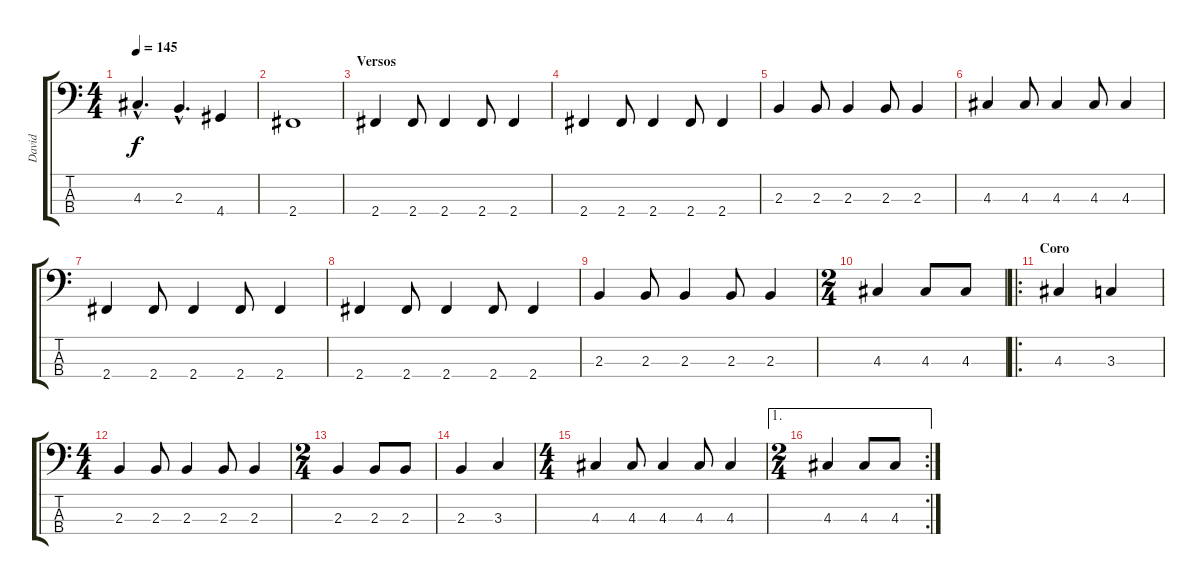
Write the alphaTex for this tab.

\track ("David" "David") {instrument electricbassfinger}
\staff {score tabs}
\tuning (G2 D2 A1 E1) {hide}
\ts (4 4)
\tempo 145
\clef f4
\ks c
4.3{hac}.4{d dy f} 2.3{hac}.4{d} 4.4.4 |
2.4.1 |
\section ("" "Versos")
2.4.4 2.4.8 2.4.4 2.4.8 2.4.4 |
2.4.4 2.4.8 2.4.4 2.4.8 2.4.4 |
2.3.4 2.3.8 2.3.4 2.3.8 2.3.4 |
4.3.4 4.3.8 4.3.4 4.3.8 4.3.4 |
2.4.4 2.4.8 2.4.4 2.4.8 2.4.4 |
2.4.4 2.4.8 2.4.4 2.4.8 2.4.4 |
2.3.4 2.3.8 2.3.4 2.3.8 2.3.4 |
\ts (2 4)
4.3.4 4.3.8 4.3.8 |
\ro
\section ("" "Coro")
4.3.4 3.3.4 |
\ts (4 4)
2.3.4 2.3.8 2.3.4 2.3.8 2.3.4 |
\ts (2 4)
2.3.4 2.3.8 2.3.8 |
2.3.4 3.3.4 |
\ts (4 4)
4.3.4 4.3.8 4.3.4 4.3.8 4.3.4 |
\ae 1
\rc 2
\ts (2 4)
4.3.4 4.3.8 4.3.8
